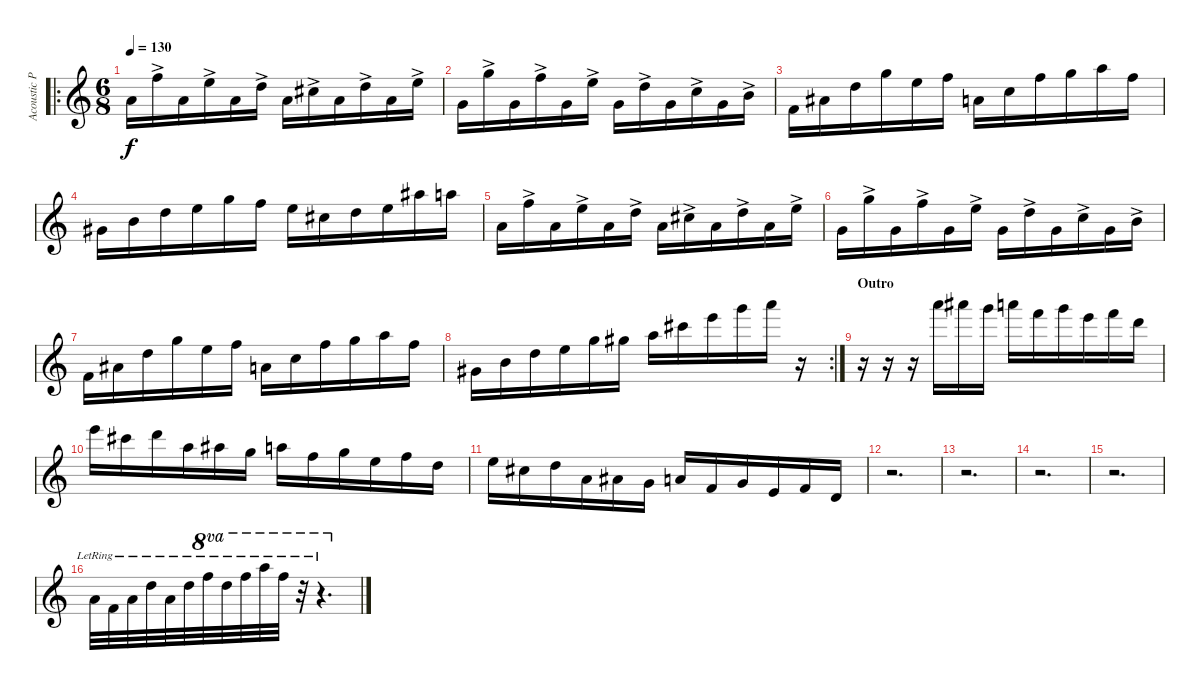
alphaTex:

\track ("Acoustic Piano (Staff 1)" "Acoustic P") {instrument acousticgrandpiano}
\staff {score}
\tuning (E4 B3 G3 D3 A2 E2 B1) {hide}
\ro
\ts (6 8)
\tempo 130
\clef g2
\ks c
5.1.16{dy f} 13.1{ac}.16 5.1.16 12.1{ac}.16 5.1.16 10.1{ac}.16 5.1.16 9.1{ac}.16 5.1.16 10.1{ac}.16 5.1.16 12.1{ac}.16 |
3.1.16 15.1{ac}.16 3.1.16 13.1{ac}.16 3.1.16 12.1{ac}.16 3.1.16 10.1{ac}.16 3.1.16 8.1{ac}.16 3.1.16 7.1{ac}.16 |
1.1.16 6.1.16 10.1.16 15.1.16 12.1.16 13.1.16 5.1.16 8.1.16 13.1.16 15.1.16 17.1.16 13.1.16 |
4.1.16 7.1.16 10.1.16 12.1.16 15.1.16 13.1.16 12.1.16 9.1.16 10.1.16 12.1.16 18.1.16 17.1.16 |
5.1.16 13.1{ac}.16 5.1.16 12.1{ac}.16 5.1.16 10.1{ac}.16 5.1.16 9.1{ac}.16 5.1.16 10.1{ac}.16 5.1.16 12.1{ac}.16 |
3.1.16 15.1{ac}.16 3.1.16 13.1{ac}.16 3.1.16 12.1{ac}.16 3.1.16 10.1{ac}.16 3.1.16 8.1{ac}.16 3.1.16 7.1{ac}.16 |
1.1.16 6.1.16 10.1.16 15.1.16 12.1.16 13.1.16 5.1.16 8.1.16 13.1.16 15.1.16 17.1.16 13.1.16 |
\rc 2
4.1.16 7.1.16 10.1.16 12.1.16 15.1.16 16.1.16 17.1.16 21.1.16 24.1.16 27.1.16 29.1.16 r.16 |
\section ("" "Outro")
r.16 r.16 r.16 29.1.16 30.1.16 27.1.16 29.1.16 25.1.16 27.1.16 24.1.16 25.1.16 22.1.16 |
24.1.16 21.1.16 22.1.16 17.1.16 18.1.16 15.1.16 17.1.16 13.1.16 15.1.16 12.1.16 13.1.16 10.1.16 |
12.1.16 9.1.16 10.1.16 5.1.16 6.1.16 3.1.16 5.1.16 1.1.16 3.1.16 0.1.16 1.1.16 3.2.16 |
r.2{d} |
r.2{d} |
r.2{d} |
r.2{d} |
5.1{lr}.32 1.1{lr}.32 5.1{lr}.32 10.1{lr}.32 5.1{lr}.32 10.1{lr}.32 25.1{lr}.32{ot 8va} 22.1{lr}.32{ot 8va} 25.1{lr}.32{ot 8va} 29.1{lr}.32{ot 8va} 25.1{lr}.32{ot 8va} r.32{ot 8va} r.4{d ot 8va}
